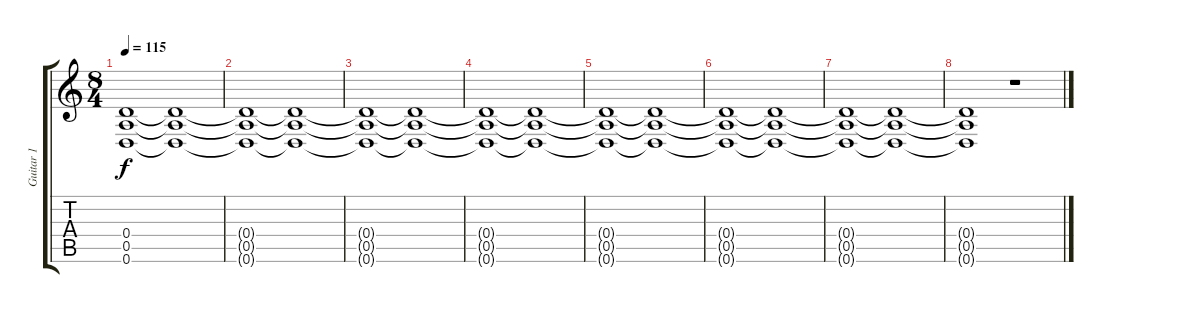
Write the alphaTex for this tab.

\track ("Guitar 1" "Guitar 1") {instrument overdrivenguitar}
\staff {score tabs}
\tuning (E4 B3 G3 D3 A2 D2) {hide}
\ts (8 4)
\tempo 115
\clef g2
\ks c
(0.4{t} 0.5{t} 0.6{t}).1{dy f} (0.4{t} 0.5{t} 0.6{t}).1 |
(0.4{t} 0.5{t} 0.6{t}).1 (0.4{t} 0.5{t} 0.6{t}).1 |
(0.4{t} 0.5{t} 0.6{t}).1 (0.4{t} 0.5{t} 0.6{t}).1{volume 4} |
(0.4{t} 0.5{t} 0.6{t}).1 (0.4{t} 0.5{t} 0.6{t}).1 |
(0.4{t} 0.5{t} 0.6{t}).1 (0.4{t} 0.5{t} 0.6{t}).1 |
(0.4{t} 0.5{t} 0.6{t}).1 (0.4{t} 0.5{t} 0.6{t}).1 |
(0.4{t} 0.5{t} 0.6{t}).1 (0.4{t} 0.5{t} 0.6{t}).1 |
(0.4{t} 0.5{t} 0.6{t}).1 r.1
